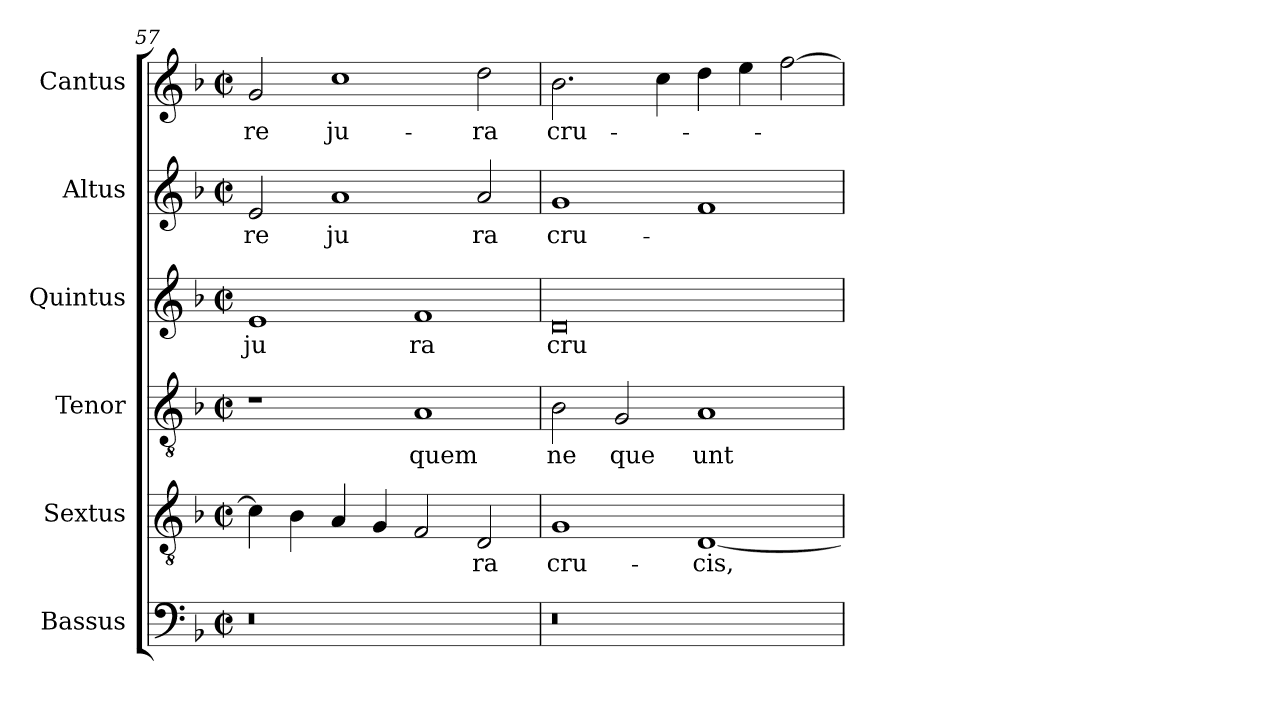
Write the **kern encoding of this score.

**kern	**kern	**text	**kern	**text	**kern	**text	**kern	**text	**kern	**text
*part6	*part5	*part5	*part4	*part4	*part3	*part3	*part2	*part2	*part1	*part1
*staff6	*staff5	*staff5	*staff4	*staff4	*staff3	*staff3	*staff2	*staff2	*staff1	*staff1
*I"Bassus	*I"Sextus	*	*I"Tenor	*	*I"Quintus	*	*I"Altus	*	*I"Cantus	*
*I'Bassus	*I'Sextus	*	*I'Tenor	*	*I'Quintus	*	*I'Altus	*	*I'Cantus	*
*clefF4	*clefGv2	*	*clefGv2	*	*clefG2	*	*clefG2	*	*clefG2	*
*k[b-]	*k[b-]	*	*k[b-]	*	*k[b-]	*	*k[b-]	*	*k[b-]	*
*F:	*F:	*	*F:	*	*F:	*	*F:	*	*F:	*
*M2/2	*M2/2	*	*M2/2	*	*M2/2	*	*M2/2	*	*M2/2	*
*met(c|)	*met(c|)	*	*met(c|)	*	*met(c|)	*	*met(c|)	*	*met(c|)	*
=57	=57	=57	=57	=57	=57	=57	=57	=57	=57	=57
!	!	!	!	!	!	!LO:LY:b:cj	!	!LO:LY:b:cj	!	!LO:LY:b:cj
0r	4c\]	.	1r	.	1e	ju	2e/	re	2g/	-re
.	4B-\	.	.	.	.	.	.	.	.	.
!	!	!	!	!	!	!	!	!LO:LY:b:cj	!	!LO:LY:b:cj
.	4A/	.	.	.	.	.	1a	ju	1cc	ju-
.	4G/	.	.	.	.	.	.	.	.	.
!	!	!	!	!LO:LY:b:cj	!	!LO:LY:b:cj	!	!	!	!
.	2F/	.	1A	quem	1f	ra	.	.	.	.
!	!	!LO:LY:b:cj	!	!	!	!	!	!LO:LY:b:cj	!	!LO:LY:b:cj
.	2D/	-ra	.	.	.	.	2a/	ra	2dd\	-ra
!!LO:PB:g=z
=58	=58	=58	=58	=58	=58	=58	=58	=58	=58	=58
!	!	!LO:LY:b:cj	!	!LO:LY:b:cj	!	!LO:LY:b:cj	!	!LO:LY:b:cj	!	!LO:LY:b
0r	1G	cru-	2B-\	ne	0d	cru-	1g	cru-	2.b-\	cru-
!	!	!	!	!LO:LY:b:cj	!	!	!	!	!	!
.	.	.	2G/	que	.	.	.	.	.	.
.	.	.	.	.	.	.	.	.	4cc\	.
!	!	!LO:LY:b:cj	!	!LO:LY:b:cj	!	!	!	!	!	!
.	[<1D	-cis,	1A	unt	.	.	1f	.	4dd\	.
.	.	.	.	.	.	.	.	.	4ee\	.
.	.	.	.	.	.	.	.	.	[>2ff\	.
=	=	=	=	=	=	=	=	=	=	=
*-	*-	*-	*-	*-	*-	*-	*-	*-	*-	*-
